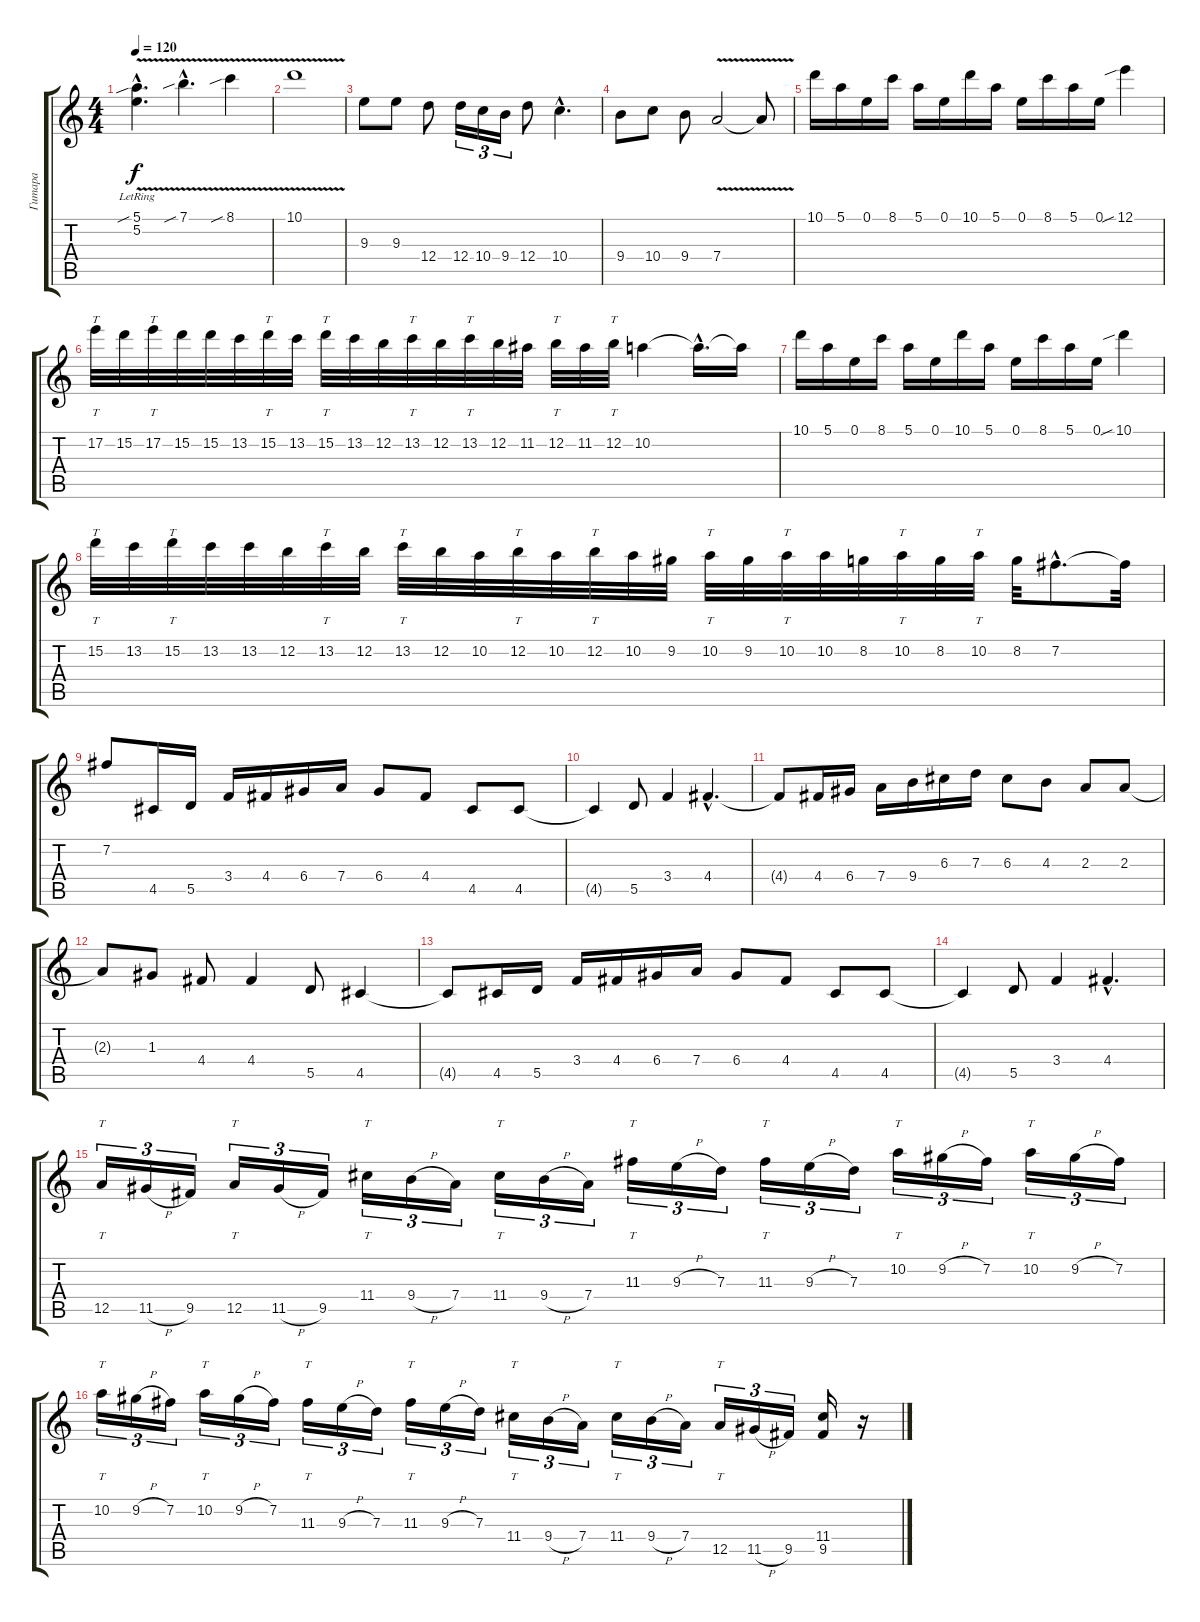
\track ("Гитара" "Гитара") {instrument overdrivenguitar}
\staff {score tabs}
\tuning (E4 B3 G3 D3 A2 E2) {hide}
\ts (4 4)
\tempo 120
\clef g2
\ks c
(5.1{v sib hac} 5.2{hac lr}).4{d dy f} 7.1{v sib hac}.4{d} 8.1{v sib}.4 |
10.1{v}.1 |
9.3.8 9.3.8 12.4.8 12.4.16{tu (3 2)} 10.4.16{tu (3 2)} 9.4.16{tu (3 2)} 12.4.8 10.4{hac}.4{d} |
9.4.8 10.4.8 9.4.8 7.4{v}.2 7.4{t}.8 |
10.1.16 5.1.16 0.1.16 8.1.16 5.1.16 0.1.16 10.1.16 5.1.16 0.1.16 8.1.16 5.1.16 0.1.16 12.1{sib}.4 |
17.2.32{tt} 15.2.32 17.2.32{tt} 15.2.32 15.2.32 13.2.32 15.2.32{tt} 13.2.32 15.2.32{tt} 13.2.32 12.2.32 13.2.32{tt} 12.2.32 13.2.32{tt} 12.2.32 11.2.32 12.2.32{tt} 11.2.32 12.2.32{tt} 10.2.4 10.2{hac t}.16{d} 10.2{t}.16 |
10.1.16 5.1.16 0.1.16 8.1.16 5.1.16 0.1.16 10.1.16 5.1.16 0.1.16 8.1.16 5.1.16 0.1.16 10.1{sib}.4 |
15.2.32{tt} 13.2.32 15.2.32{tt} 13.2.32 13.2.32 12.2.32 13.2.32{tt} 12.2.32 13.2.32{tt} 12.2.32 10.2.32 12.2.32{tt} 10.2.32 12.2.32{tt} 10.2.32 9.2.32 10.2.32{tt} 9.2.32 10.2.32{tt} 10.2.32 8.2.32 10.2.32{tt} 8.2.32 10.2.32{tt} 8.2.32 7.2{hac}.8{d} 7.2{t}.32 |
7.2.8 4.5.16 5.5.16 3.4.16 4.4.16 6.4.16 7.4.16 6.4.8 4.4.8 4.5.8 4.5.8 |
4.5{t}.4 5.5.8 3.4.4 4.4{hac}.4{d} |
4.4{t}.8 4.4.16 6.4.16 7.4.16 9.4.16 6.3.16 7.3.16 6.3.8 4.3.8 2.3.8 2.3.8 |
2.3{t}.8 1.3.8 4.4.8 4.4.4 5.5.8 4.5.4 |
4.5{t}.8 4.5.16 5.5.16 3.4.16 4.4.16 6.4.16 7.4.16 6.4.8 4.4.8 4.5.8 4.5.8 |
4.5{t}.4 5.5.8 3.4.4 4.4{hac}.4{d} |
12.5.16{tt tu (3 2)} 11.5{h}.16{tu (3 2)} 9.5.16{tu (3 2)} 12.5.16{tt tu (3 2)} 11.5{h}.16{tu (3 2)} 9.5.16{tu (3 2)} 11.4.16{tt tu (3 2)} 9.4{h}.16{tu (3 2)} 7.4.16{tu (3 2)} 11.4.16{tt tu (3 2)} 9.4{h}.16{tu (3 2)} 7.4.16{tu (3 2)} 11.3.16{tt tu (3 2)} 9.3{h}.16{tu (3 2)} 7.3.16{tu (3 2)} 11.3.16{tt tu (3 2)} 9.3{h}.16{tu (3 2)} 7.3.16{tu (3 2)} 10.2.16{tt tu (3 2)} 9.2{h}.16{tu (3 2)} 7.2.16{tu (3 2)} 10.2.16{tt tu (3 2)} 9.2{h}.16{tu (3 2)} 7.2.16{tu (3 2)} |
10.2.16{tt tu (3 2)} 9.2{h}.16{tu (3 2)} 7.2.16{tu (3 2)} 10.2.16{tt tu (3 2)} 9.2{h}.16{tu (3 2)} 7.2.16{tu (3 2)} 11.3.16{tt tu (3 2)} 9.3{h}.16{tu (3 2)} 7.3.16{tu (3 2)} 11.3.16{tt tu (3 2)} 9.3{h}.16{tu (3 2)} 7.3.16{tu (3 2)} 11.4.16{tt tu (3 2)} 9.4{h}.16{tu (3 2)} 7.4.16{tu (3 2)} 11.4.16{tt tu (3 2)} 9.4{h}.16{tu (3 2)} 7.4.16{tu (3 2)} 12.5.16{tt tu (3 2)} 11.5{h}.16{tu (3 2)} 9.5.16{tu (3 2)} (11.4 9.5).16 r.16
